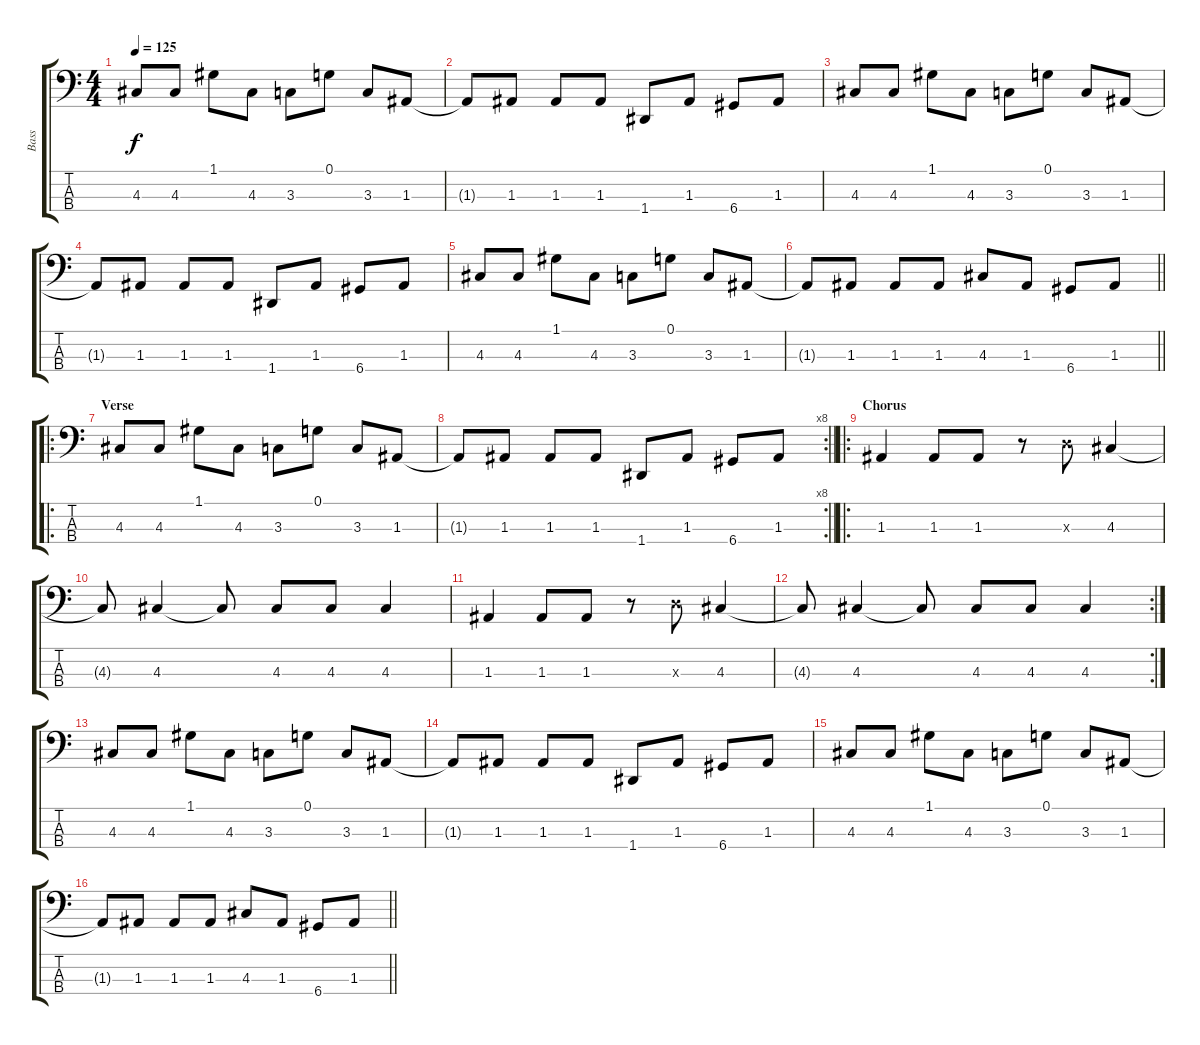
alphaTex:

\track ("Bass" "Bass") {instrument electricbassfinger}
\staff {score tabs}
\tuning (G2 D2 A1 D1) {hide}
\ts (4 4)
\tempo 125
\clef f4
\ks c
4.3.8{dy f} 4.3.8 1.1.8 4.3.8 3.3.8 0.1.8 3.3.8 1.3.8 |
1.3{t}.8 1.3.8 1.3.8 1.3.8 1.4.8 1.3.8 6.4.8 1.3.8 |
4.3.8 4.3.8 1.1.8 4.3.8 3.3.8 0.1.8 3.3.8 1.3.8 |
1.3{t}.8 1.3.8 1.3.8 1.3.8 1.4.8 1.3.8 6.4.8 1.3.8 |
4.3.8 4.3.8 1.1.8 4.3.8 3.3.8 0.1.8 3.3.8 1.3.8 |
\barLineRight lightlight
1.3{t}.8 1.3.8 1.3.8 1.3.8 4.3.8 1.3.8 6.4.8 1.3.8 |
\ro
\section ("" "Verse")
4.3.8 4.3.8 1.1.8 4.3.8 3.3.8 0.1.8 3.3.8 1.3.8 |
\rc 8
\barLineRight lightlight
1.3{t}.8 1.3.8 1.3.8 1.3.8 1.4.8 1.3.8 6.4.8 1.3.8 |
\ro
\section ("" "Chorus")
1.3.4 1.3.8 1.3.8 r.8 5.3{x}.8 4.3.4 |
4.3{t}.8 4.3.4 4.3{t}.8 4.3.8 4.3.8 4.3.4 |
1.3.4 1.3.8 1.3.8 r.8 5.3{x}.8 4.3.4 |
\rc 2
4.3{t}.8 4.3.4 4.3{t}.8 4.3.8 4.3.8 4.3.4 |
4.3.8 4.3.8 1.1.8 4.3.8 3.3.8 0.1.8 3.3.8 1.3.8 |
1.3{t}.8 1.3.8 1.3.8 1.3.8 1.4.8 1.3.8 6.4.8 1.3.8 |
4.3.8 4.3.8 1.1.8 4.3.8 3.3.8 0.1.8 3.3.8 1.3.8 |
\barLineRight lightlight
1.3{t}.8 1.3.8 1.3.8 1.3.8 4.3.8 1.3.8 6.4.8 1.3.8
